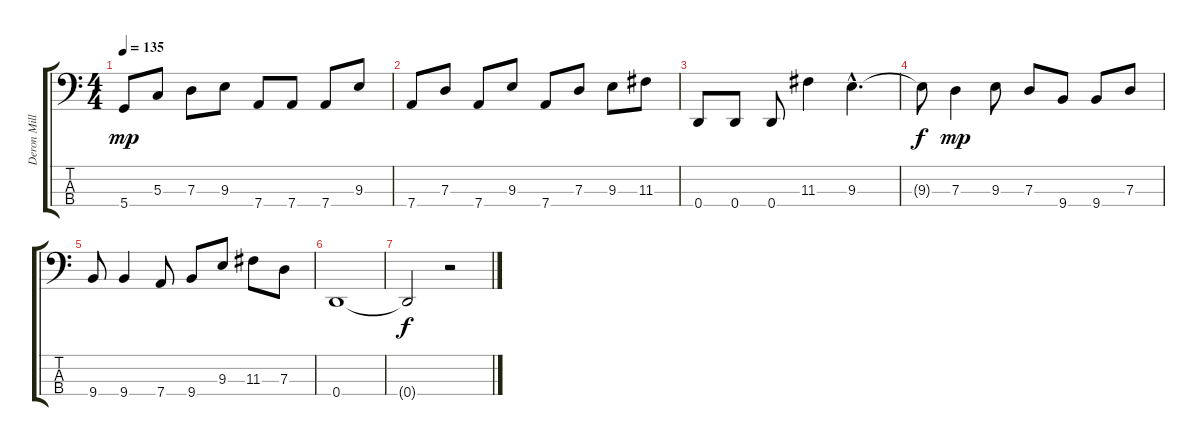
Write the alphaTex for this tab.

\track ("Deron Miller (Octave)" "Deron Mill") {instrument distortionguitar}
\staff {score tabs}
\tuning (F2 C2 G1 D1) {hide}
\ts (4 4)
\tempo 135
\clef f4
\ks c
5.4.8{dy mp} 5.3.8 7.3.8 9.3.8 7.4.8 7.4.8 7.4.8 9.3.8 |
7.4.8 7.3.8 7.4.8 9.3.8 7.4.8 7.3.8 9.3.8 11.3.8 |
0.4.8 0.4.8 0.4.8 11.3.4 9.3{hac}.4{d} |
9.3{t}.8{dy f} 7.3.4{dy mp} 9.3.8 7.3.8 9.4.8 9.4.8 7.3.8 |
9.4.8 9.4.4 7.4.8 9.4.8 9.3.8 11.3.8 7.3.8 |
0.4.1 |
0.4{t}.2{dy f} r.2
